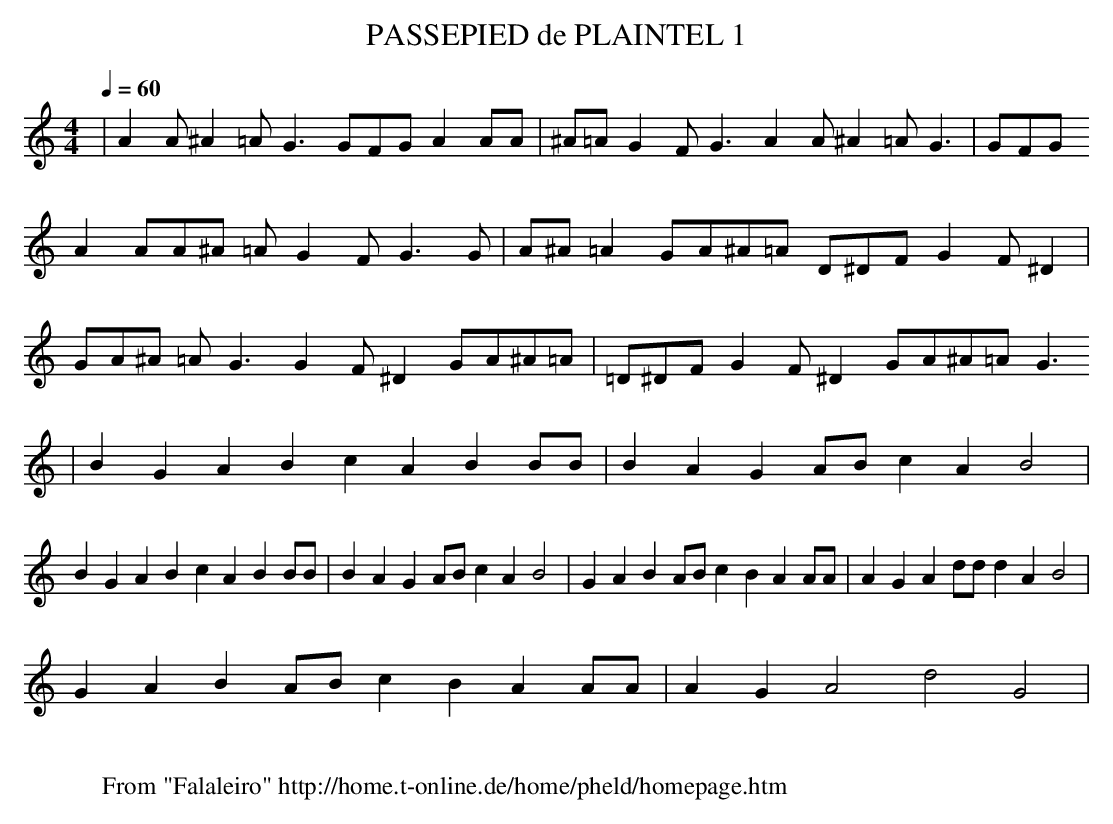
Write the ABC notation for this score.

X:1
T:PASSEPIED de PLAINTEL 1
M:4/4
L:1/4
Q:1/4=60
K:C
|AA/2^A=A/2G3/2G/2F/2G/2AA/2A/2|^A/2=A/2GF/2G3/2 AA/2^A=A/2G3/2|G/2F/2G/
2AA/2A/2^A/2 =A/2GF/2G3/2G/2|A/2^A/2=AG/2A/2^A/2=A/2 D/2^D/2F/2GF/2^D|
G/2A/2^A/2 =A<GGF/2^DG/2A/2^A/2=A/2|=D/2^D/2F/2GF/2^D G/2A/2^A/2=A/2G3/2
|BGAB cABB/2B/2|BAGA/2B/2 cAB2|
BGAB cABB/2B/2|BAGA/2B/2 cAB2|GABA/2B/2 cBAA/2A/2|AGAd/2d/2 dAB2|
GABA/2B/2 cBAA/2A/2|AGA2 d2G2|
W:
W: From "Falaleiro" http://home.t-online.de/home/pheld/homepage.htm
